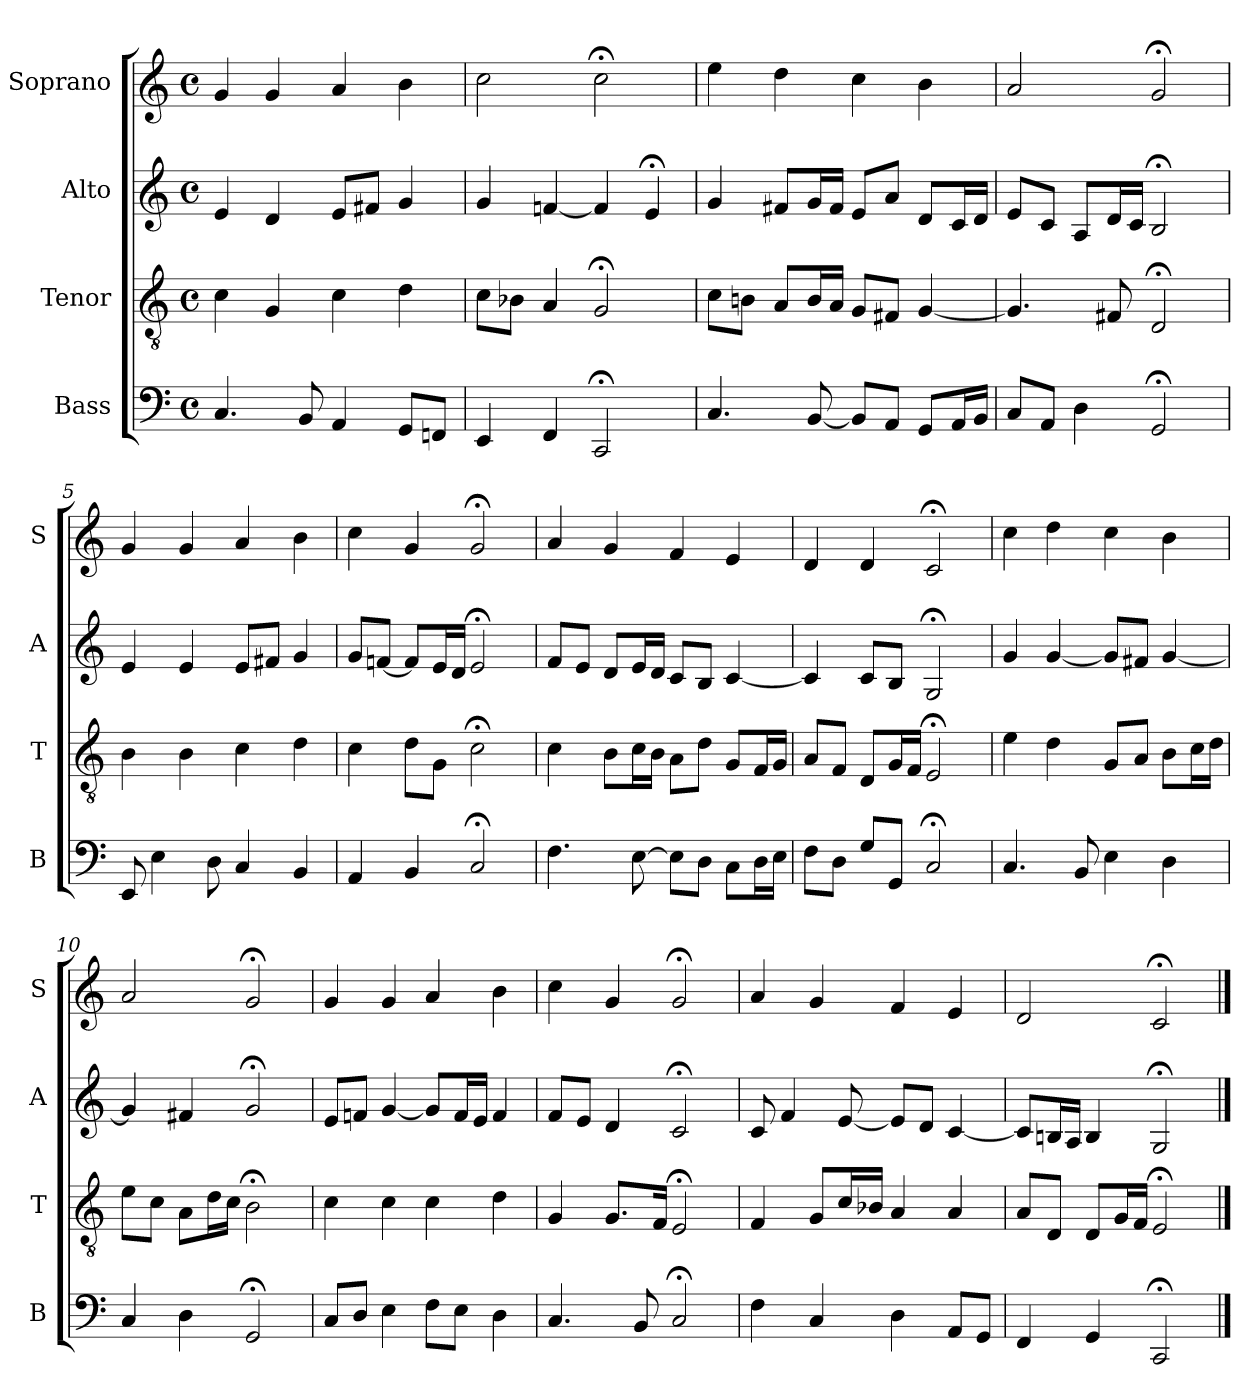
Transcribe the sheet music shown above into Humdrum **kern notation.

**kern	**kern	**kern	**kern
*part4	*part3	*part2	*part1
*staff4	*staff3	*staff2	*staff1
*I"Bass	*I"Tenor	*I"Alto	*I"Soprano
*I'B	*I'T	*I'A	*I'S
*clefF4	*clefGv2	*clefG2	*clefG2
*k[]	*k[]	*k[]	*k[]
*C:	*C:	*C:	*C:
*M4/4	*M4/4	*M4/4	*M4/4
*met(c)	*met(c)	*met(c)	*met(c)
*MM100	*MM100	*MM100	*MM100
=1	=1	=1	=1
4.C	4c	4e	4g
.	4G	4d	4g
8BB	.	.	.
4AA	4c	8eL	4a
.	.	8f#XJ	.
8GGL	4d	4g	4b
8FFnJ	.	.	.
=2	=2	=2	=2
4EE	8cL	4g	2cc
.	8B-XJ	.	.
4FF	4A	[4fn	.
2CC;<	2G;<	4f]	2cc;<
.	.	4e;<	.
=3	=3	=3	=3
4.C	8cL	4g	4ee
.	8BnJ	.	.
.	8AL	8f#XL	4dd
[8BB	16BL	16gL	.
.	16AJJ	16f#JJ	.
8BBL]	8GL	8eL	4cc
8AAJ	8F#XJ	8aJ	.
8GGL	[4G	8dL	4b
16AAL	.	16cL	.
16BBJJ	.	16dJJ	.
=4	=4	=4	=4
8CL	4.G]	8eL	2a
8AAJ	.	8cJ	.
4D	.	8AL	.
.	8F#X	16dL	.
.	.	16cJJ	.
2GG;<	2D;<	2B;<	2g;<
=5	=5	=5	=5
8EE	4B	4e	4g
4E	.	.	.
.	4B	4e	4g
8D	.	.	.
4C	4c	8eL	4a
.	.	8f#XJ	.
4BB	4d	4g	4b
=6	=6	=6	=6
4AA	4c	8gL	4cc
.	.	[8fnJ	.
4BB	8dL	8fL]	4g
.	8GJ	16eL	.
.	.	16dJJ	.
2C;<	2c;<	2e;<	2g;<
=7	=7	=7	=7
4.F	4c	8fL	4a
.	.	8eJ	.
.	8BL	8dL	4g
[8E	16cL	16eL	.
.	16BJJ	16dJJ	.
8EL]	8AL	8cL	4f
8DJ	8dJ	8BJ	.
8CL	8GL	[4c	4e
16DL	16FL	.	.
16EJJ	16GJJ	.	.
=8	=8	=8	=8
8FL	8AL	4c]	4d
8DJ	8FJ	.	.
8GL	8DL	8cL	4d
8GGJ	16GL	8BJ	.
.	16FJJ	.	.
2C;<	2E;<	2G;<	2c;<
=9	=9	=9	=9
4.C	4e	4g	4cc
.	4d	[4g	4dd
8BB	.	.	.
4E	8GL	8gL]	4cc
.	8AJ	8f#XJ	.
4D	8BL	[4g	4b
.	16cL	.	.
.	16dJJ	.	.
=10	=10	=10	=10
4C	8eL	4g]	2a
.	8cJ	.	.
4D	8AL	4f#X	.
.	16dL	.	.
.	16cJJ	.	.
2GG;<	2B;<	2g;<	2g;<
=11	=11	=11	=11
8CL	4c	8eL	4g
8DJ	.	8fnJ	.
4E	4c	[4g	4g
8FL	4c	8gL]	4a
8EJ	.	16fL	.
.	.	16eJJ	.
4Di	4di	4fi	4bi
=12	=12	=12	=12
4.C	4G	8fL	4cc
.	.	8eJ	.
.	8.GL	4d	4g
8BB	.	.	.
.	16FJk	.	.
2C;<	2E;<	2c;<	2g;<
=13	=13	=13	=13
4F	4F	8c	4a
.	.	4f	.
4C	8GL	.	4g
.	16cL	[8e	.
.	16B-XJJ	.	.
4D	4A	8eL]	4f
.	.	8dJ	.
8AAL	4A	[4c	4e
8GGJ	.	.	.
=14	=14	=14	=14
4FF	8AL	8cL]	2d
.	8DJ	16BnL	.
.	.	16AJJ	.
4GG	8DL	4B	.
.	16GL	.	.
.	16FJJ	.	.
2CC;<	2E;<	2G;<	2c;<
==	==	==	==
*-	*-	*-	*-
